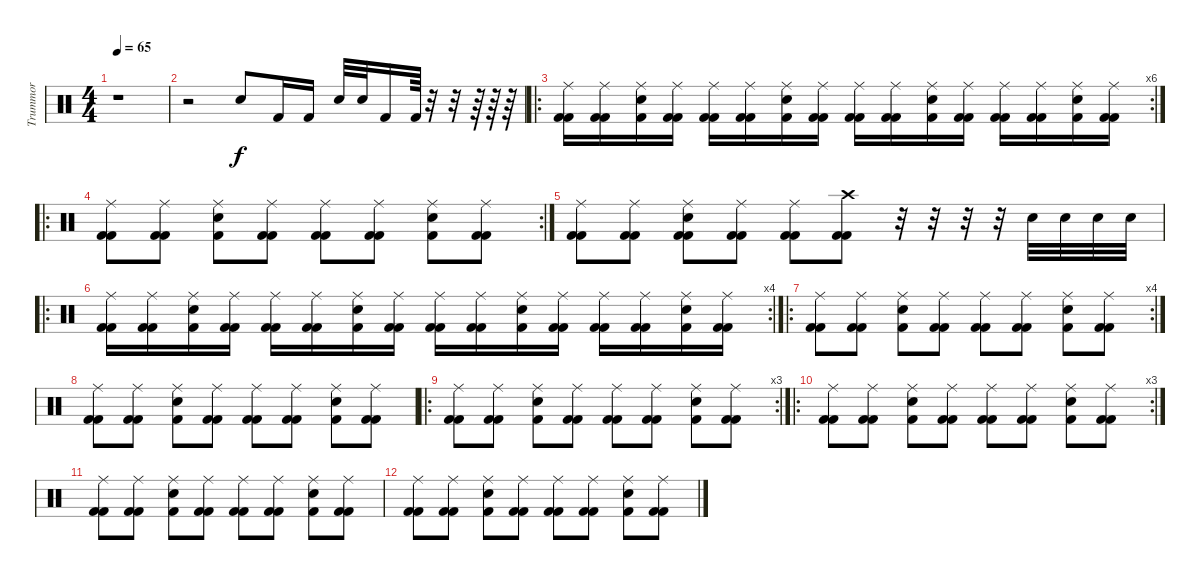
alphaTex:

\track ("Trummor" "Trummor") {instrument percussion}
\staff {score}
\articulation defaults
\ts (4 4)
\tempo 65
\clef neutral
\ks c
r.1{dy f} |
r.2 "Snare (hit) 2".8 "Kick (hit) 2".16 "Kick (hit) 2".16 "Snare (hit) 2".32 "Snare (hit) 2".32 "Kick (hit) 2".16 "Kick (hit) 2".64 r.32 r.32 r.64 r.64 r.64 |
\ro
\rc 6
("Ride (middle)" "Kick (hit) 2" "Kick (hit) 2").16 ("Ride (middle)" "Kick (hit) 2" "Kick (hit) 2").16 ("Snare (hit) 2" "Ride (middle)" "Kick (hit) 2").16 ("Ride (middle)" "Kick (hit) 2" "Kick (hit) 2").16 ("Ride (middle)" "Kick (hit) 2" "Kick (hit) 2").16 ("Ride (middle)" "Kick (hit) 2" "Kick (hit) 2").16 ("Snare (hit) 2" "Ride (middle)" "Kick (hit) 2").16 ("Ride (middle)" "Kick (hit) 2" "Kick (hit) 2").16 ("Ride (middle)" "Kick (hit) 2" "Kick (hit) 2").16 ("Ride (middle)" "Kick (hit) 2" "Kick (hit) 2").16 ("Snare (hit) 2" "Ride (middle)" "Kick (hit) 2").16 ("Ride (middle)" "Kick (hit) 2" "Kick (hit) 2").16 ("Ride (middle)" "Kick (hit) 2" "Kick (hit) 2").16 ("Ride (middle)" "Kick (hit) 2" "Kick (hit) 2").16 ("Snare (hit) 2" "Ride (middle)" "Kick (hit) 2").16 ("Ride (middle)" "Kick (hit) 2" "Kick (hit) 2").16 |
\ro
\rc 2
("Ride (middle)" "Kick (hit) 2" "Kick (hit) 2").8 ("Ride (middle)" "Kick (hit) 2" "Kick (hit) 2").8 ("Ride (middle)" "Snare (hit) 2" "Kick (hit) 2").8 ("Ride (middle)" "Kick (hit) 2" "Kick (hit) 2").8 ("Ride (middle)" "Kick (hit) 2" "Kick (hit) 2").8 ("Ride (middle)" "Kick (hit) 2" "Kick (hit) 2").8 ("Ride (middle)" "Snare (hit) 2" "Kick (hit) 2").8 ("Ride (middle)" "Kick (hit) 2" "Kick (hit) 2").8 |
("Ride (middle)" "Kick (hit) 2" "Kick (hit) 2").8 ("Ride (middle)" "Kick (hit) 2" "Kick (hit) 2").8 ("Ride (middle)" "Snare (hit) 2" "Kick (hit) 2" "Kick (hit) 2").8 ("Ride (middle)" "Kick (hit) 2" "Kick (hit) 2").8 ("Ride (middle)" "Kick (hit) 2" "Kick (hit) 2").8 ("Crash high (hit)" "Kick (hit) 2" "Kick (hit) 2").8 r.32 r.32 r.32 r.32 "Snare (hit) 2".32 "Snare (hit) 2".32 "Snare (hit) 2".32 "Snare (hit) 2".32 |
\ro
\rc 4
("Ride (middle)" "Kick (hit) 2" "Kick (hit) 2").16 ("Ride (middle)" "Kick (hit) 2" "Kick (hit) 2").16 ("Snare (hit) 2" "Ride (middle)" "Kick (hit) 2").16 ("Ride (middle)" "Kick (hit) 2" "Kick (hit) 2").16 ("Ride (middle)" "Kick (hit) 2" "Kick (hit) 2").16 ("Ride (middle)" "Kick (hit) 2" "Kick (hit) 2").16 ("Snare (hit) 2" "Ride (middle)" "Kick (hit) 2").16 ("Ride (middle)" "Kick (hit) 2" "Kick (hit) 2").16 ("Ride (middle)" "Kick (hit) 2" "Kick (hit) 2").16 ("Ride (middle)" "Kick (hit) 2" "Kick (hit) 2").16 ("Snare (hit) 2" "Ride (middle)" "Kick (hit) 2").16 ("Ride (middle)" "Kick (hit) 2" "Kick (hit) 2").16 ("Ride (middle)" "Kick (hit) 2" "Kick (hit) 2").16 ("Ride (middle)" "Kick (hit) 2" "Kick (hit) 2").16 ("Snare (hit) 2" "Ride (middle)" "Kick (hit) 2").16 ("Ride (middle)" "Kick (hit) 2" "Kick (hit) 2").16 |
\ro
\rc 4
("Ride (middle)" "Kick (hit) 2" "Kick (hit) 2").8 ("Ride (middle)" "Kick (hit) 2" "Kick (hit) 2").8 ("Ride (middle)" "Snare (hit) 2" "Kick (hit) 2").8 ("Ride (middle)" "Kick (hit) 2" "Kick (hit) 2").8 ("Ride (middle)" "Kick (hit) 2" "Kick (hit) 2").8 ("Ride (middle)" "Kick (hit) 2" "Kick (hit) 2").8 ("Ride (middle)" "Snare (hit) 2" "Kick (hit) 2").8 ("Ride (middle)" "Kick (hit) 2" "Kick (hit) 2").8 |
("Ride (middle)" "Kick (hit) 2" "Kick (hit) 2").8 ("Ride (middle)" "Kick (hit) 2" "Kick (hit) 2").8 ("Ride (middle)" "Snare (hit) 2" "Kick (hit) 2").8 ("Ride (middle)" "Kick (hit) 2" "Kick (hit) 2").8 ("Ride (middle)" "Kick (hit) 2" "Kick (hit) 2").8 ("Ride (middle)" "Kick (hit) 2" "Kick (hit) 2").8 ("Ride (middle)" "Snare (hit) 2" "Kick (hit) 2").8 ("Ride (middle)" "Kick (hit) 2" "Kick (hit) 2").8 |
\ro
\rc 3
("Ride (middle)" "Kick (hit) 2" "Kick (hit) 2").8 ("Ride (middle)" "Kick (hit) 2" "Kick (hit) 2").8 ("Ride (middle)" "Snare (hit) 2" "Kick (hit) 2").8 ("Ride (middle)" "Kick (hit) 2" "Kick (hit) 2").8 ("Ride (middle)" "Kick (hit) 2" "Kick (hit) 2").8 ("Ride (middle)" "Kick (hit) 2" "Kick (hit) 2").8 ("Ride (middle)" "Snare (hit) 2" "Kick (hit) 2").8 ("Ride (middle)" "Kick (hit) 2" "Kick (hit) 2").8 |
\ro
\rc 3
("Ride (middle)" "Kick (hit) 2" "Kick (hit) 2").8 ("Ride (middle)" "Kick (hit) 2" "Kick (hit) 2").8 ("Ride (middle)" "Snare (hit) 2" "Kick (hit) 2").8 ("Ride (middle)" "Kick (hit) 2" "Kick (hit) 2").8 ("Ride (middle)" "Kick (hit) 2" "Kick (hit) 2").8 ("Ride (middle)" "Kick (hit) 2" "Kick (hit) 2").8 ("Ride (middle)" "Snare (hit) 2" "Kick (hit) 2").8 ("Ride (middle)" "Kick (hit) 2" "Kick (hit) 2").8 |
("Ride (middle)" "Kick (hit) 2" "Kick (hit) 2").8{volume 4} ("Ride (middle)" "Kick (hit) 2" "Kick (hit) 2").8 ("Ride (middle)" "Snare (hit) 2" "Kick (hit) 2").8 ("Ride (middle)" "Kick (hit) 2" "Kick (hit) 2").8 ("Ride (middle)" "Kick (hit) 2" "Kick (hit) 2").8 ("Ride (middle)" "Kick (hit) 2" "Kick (hit) 2").8 ("Ride (middle)" "Snare (hit) 2" "Kick (hit) 2").8 ("Ride (middle)" "Kick (hit) 2" "Kick (hit) 2").8 |
("Ride (middle)" "Kick (hit) 2" "Kick (hit) 2").8{volume 0} ("Ride (middle)" "Kick (hit) 2" "Kick (hit) 2").8 ("Ride (middle)" "Snare (hit) 2" "Kick (hit) 2").8 ("Ride (middle)" "Kick (hit) 2" "Kick (hit) 2").8 ("Ride (middle)" "Kick (hit) 2" "Kick (hit) 2").8 ("Ride (middle)" "Kick (hit) 2" "Kick (hit) 2").8 ("Ride (middle)" "Snare (hit) 2" "Kick (hit) 2").8 ("Ride (middle)" "Kick (hit) 2" "Kick (hit) 2").8
